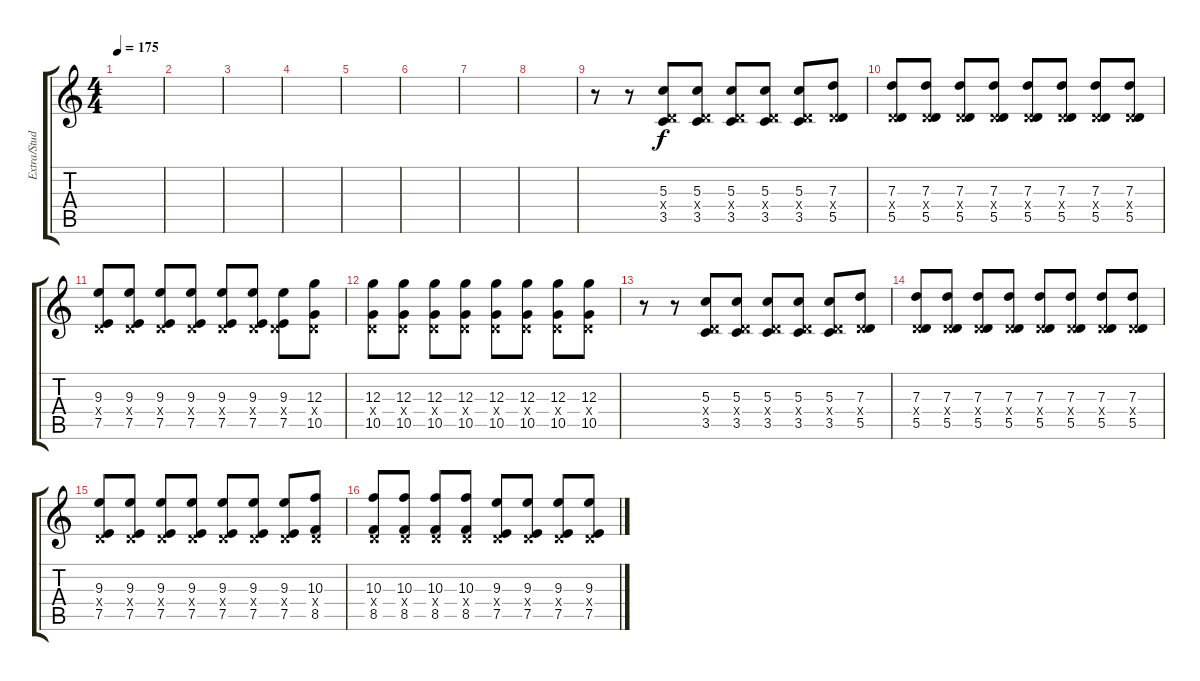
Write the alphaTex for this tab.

\track ("Extra/Studio" "Extra/Stud") {instrument overdrivenguitar}
\staff {score tabs}
\tuning (E4 B3 G3 D3 A2 D2) {hide}
\ts (4 4)
\tempo 175
\clef g2
\ks c
|
|
|
|
|
|
|
|
r.8 r.8 (5.3 0.4{x} 3.5).8 (5.3 0.4{x} 3.5).8 (5.3 0.4{x} 3.5).8 (5.3 0.4{x} 3.5).8 (5.3 0.4{x} 3.5).8 (7.3 0.4{x} 5.5).8 |
(7.3 0.4{x} 5.5).8 (7.3 0.4{x} 5.5).8 (7.3 0.4{x} 5.5).8 (7.3 0.4{x} 5.5).8 (7.3 0.4{x} 5.5).8 (7.3 0.4{x} 5.5).8 (7.3 0.4{x} 5.5).8 (7.3 0.4{x} 5.5).8 |
(9.3 0.4{x} 7.5).8 (9.3 0.4{x} 7.5).8 (9.3 0.4{x} 7.5).8 (9.3 0.4{x} 7.5).8 (9.3 0.4{x} 7.5).8 (9.3 0.4{x} 7.5).8 (9.3 0.4{x} 7.5).8 (12.3 0.4{x} 10.5).8 |
(12.3 0.4{x} 10.5).8 (12.3 0.4{x} 10.5).8 (12.3 0.4{x} 10.5).8 (12.3 0.4{x} 10.5).8 (12.3 0.4{x} 10.5).8 (12.3 0.4{x} 10.5).8 (12.3 0.4{x} 10.5).8 (12.3 0.4{x} 10.5).8 |
r.8 r.8 (5.3 0.4{x} 3.5).8 (5.3 0.4{x} 3.5).8 (5.3 0.4{x} 3.5).8 (5.3 0.4{x} 3.5).8 (5.3 0.4{x} 3.5).8 (7.3 0.4{x} 5.5).8 |
(7.3 0.4{x} 5.5).8 (7.3 0.4{x} 5.5).8 (7.3 0.4{x} 5.5).8 (7.3 0.4{x} 5.5).8 (7.3 0.4{x} 5.5).8 (7.3 0.4{x} 5.5).8 (7.3 0.4{x} 5.5).8 (7.3 0.4{x} 5.5).8 |
(9.3 0.4{x} 7.5).8 (9.3 0.4{x} 7.5).8 (9.3 0.4{x} 7.5).8 (9.3 0.4{x} 7.5).8 (9.3 0.4{x} 7.5).8 (9.3 0.4{x} 7.5).8 (9.3 0.4{x} 7.5).8 (10.3 0.4{x} 8.5).8 |
(10.3 0.4{x} 8.5).8 (10.3 0.4{x} 8.5).8 (10.3 0.4{x} 8.5).8 (10.3 0.4{x} 8.5).8 (9.3 0.4{x} 7.5).8 (9.3 0.4{x} 7.5).8 (9.3 0.4{x} 7.5).8 (9.3 0.4{x} 7.5).8
